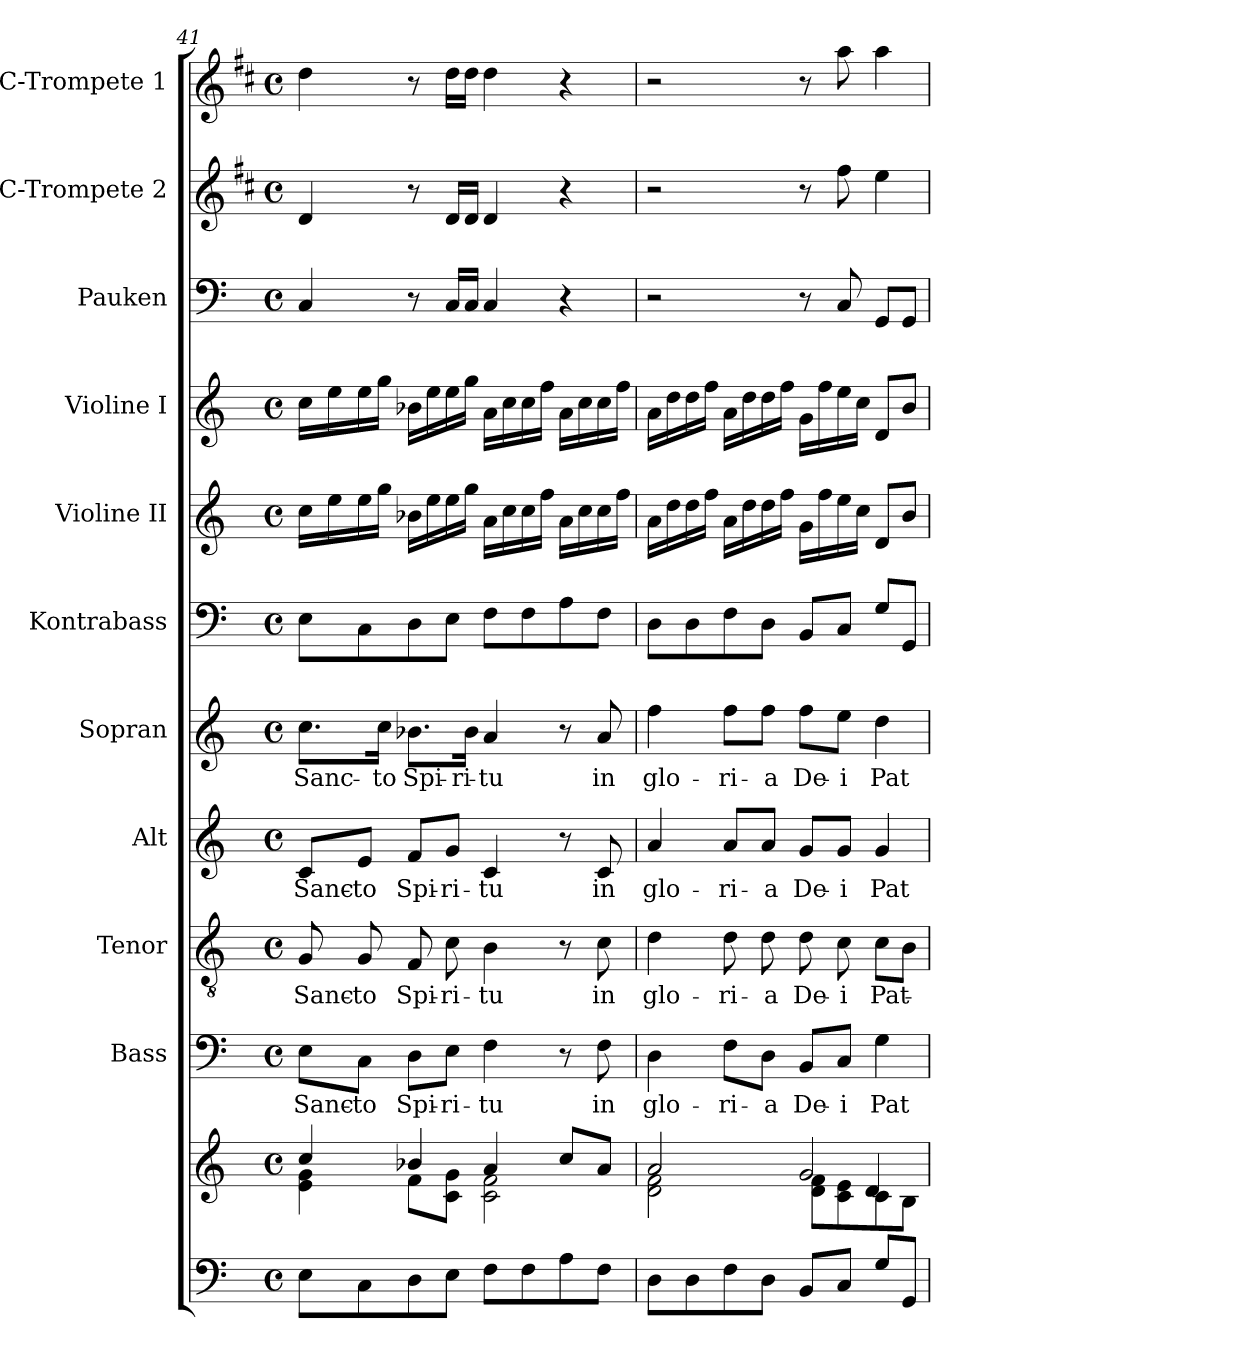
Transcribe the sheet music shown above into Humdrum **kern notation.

**kern	**kern	**kern	**text	**kern	**text	**kern	**text	**kern	**text	**kern	**kern	**kern	**kern	**kern	**kern
*part11	*part11	*part10	*part10	*part9	*part9	*part8	*part8	*part7	*part7	*part6	*part5	*part4	*part3	*part2	*part1
*staff12	*staff11	*staff10	*staff10	*staff9	*staff9	*staff8	*staff8	*staff7	*staff7	*staff6	*staff5	*staff4	*staff3	*staff2	*staff1
*	*	*I"Bass	*	*I"Tenor	*	*I"Alt	*	*I"Sopran	*	*I"Kontrabass	*I"Violine II	*I"Violine I	*I"Pauken	*I"C-Trompete 2	*I"C-Trompete 1
*	*	*I'B.	*	*I'T.	*	*I'A.	*	*I'S.	*	*I'Kb.	*I'Vl. II	*I'Vl. I	*I'Pk.	*I'C Trp. 2	*I'C Trp. 1
*clefF4	*clefG2	*clefF4	*	*clefGv2	*	*clefG2	*	*clefG2	*	*clefF4	*clefG2	*clefG2	*clefF4	*clefG2	*clefG2
*	*	*	*	*	*	*	*	*	*	*ITrd7c12	*	*	*	*ITrd1c2	*ITrd1c2
*k[]	*k[]	*k[]	*	*k[]	*	*k[]	*	*k[]	*	*k[]	*k[]	*k[]	*k[]	*k[]	*k[]
*C:	*C:	*C:	*	*C:	*	*C:	*	*C:	*	*C:	*C:	*C:	*C:	*C:	*C:
*M4/4	*M4/4	*M4/4	*	*M4/4	*	*M4/4	*	*M4/4	*	*M4/4	*M4/4	*M4/4	*M4/4	*M4/4	*M4/4
*met(c)	*met(c)	*met(c)	*	*met(c)	*	*met(c)	*	*met(c)	*	*met(c)	*met(c)	*met(c)	*met(c)	*met(c)	*met(c)
=41	=41	=41	=41	=41	=41	=41	=41	=41	=41	=41	=41	=41	=41	=41	=41
*	*^	*	*	*	*	*	*	*	*	*	*	*	*	*	*
!	!	!	!	!LO:LY:b	!	!LO:LY:b	!	!LO:LY:b	!	!LO:LY:b	!	!	!	!	!	!
8E\L	4cc/	4e\ 4g\	8E\L	Sanc-	8G/	Sanc-	8c/L	Sanc-	8.cc\L	Sanc-	8EE\L	16cc\LL	16cc\LL	4C/	4c/	4cc\
.	.	.	.	.	.	.	.	.	.	.	.	16ee\	16ee\	.	.	.
!	!	!	!	!LO:LY:b	!	!LO:LY:b	!	!LO:LY:b	!	!	!	!	!	!	!	!
8C\	.	.	8C\J	-to	8G/	-to	8e/J	-to	.	.	8CC\	16ee\	16ee\	.	.	.
!	!	!	!	!	!	!	!	!	!	!LO:LY:b	!	!	!	!	!	!
.	.	.	.	.	.	.	.	.	16cc\Jk	-to	.	16gg\JJ	16gg\JJ	.	.	.
!	!	!	!	!LO:LY:b	!	!LO:LY:b	!	!LO:LY:b	!	!LO:LY:b	!	!	!	!	!	!
8D\	4b-X/	8f\L	8D\L	Spi-	8F/	Spi-	8f/L	Spi-	8.b-X\L	Spi-	8DD\	16b-X\LL	16b-X\LL	8r	8r	8r
.	.	.	.	.	.	.	.	.	.	.	.	16ee\	16ee\	.	.	.
!	!	!	!	!LO:LY:b	!	!LO:LY:b	!	!LO:LY:b	!	!	!	!	!	!	!	!
8E\J	.	8c\ 8g\J	8E\J	-ri-	8c\	-ri-	8g/J	-ri-	.	.	8EE\J	16ee\	16ee\	16C/LL	16c/LL	16cc\LL
!	!	!	!	!	!	!	!	!	!	!LO:LY:b	!	!	!	!	!	!
.	.	.	.	.	.	.	.	.	16b-\Jk	-ri-	.	16gg\JJ	16gg\JJ	16C/JJ	16c/JJ	16cc\JJ
!	!	!	!	!LO:LY:b	!	!LO:LY:b	!	!LO:LY:b	!	!LO:LY:b	!	!	!	!	!	!
8F\L	4a/	2c\ 2f\	4F\	-tu	4B\	-tu	4c/	-tu	4a/	-tu	8FF\L	16a\LL	16a\LL	4C/	4c/	4cc\
.	.	.	.	.	.	.	.	.	.	.	.	16cc\	16cc\	.	.	.
8F\	.	.	.	.	.	.	.	.	.	.	8FF\	16cc\	16cc\	.	.	.
.	.	.	.	.	.	.	.	.	.	.	.	16ff\JJ	16ff\JJ	.	.	.
8A\	8cc/L	.	8r	.	8r	.	8r	.	8r	.	8AA\	16a\LL	16a\LL	4r	4r	4r
.	.	.	.	.	.	.	.	.	.	.	.	16cc\	16cc\	.	.	.
!	!	!	!	!LO:LY:b	!	!LO:LY:b	!	!LO:LY:b	!	!LO:LY:b	!	!	!	!	!	!
8F\J	8a/J	.	8F\	in	8c\	in	8c/	in	8a/	in	8FF\J	16cc\	16cc\	.	.	.
.	.	.	.	.	.	.	.	.	.	.	.	16ff\JJ	16ff\JJ	.	.	.
=42	=42	=42	=42	=42	=42	=42	=42	=42	=42	=42	=42	=42	=42	=42	=42	=42
*	*	*^	*	*	*	*	*	*	*	*	*	*	*	*	*	*
!	!	!	!	!	!LO:LY:b	!	!LO:LY:b	!	!LO:LY:b	!	!LO:LY:b	!	!	!	!	!	!
8D\L	2a/	2d\ 2f\	2.ryy	4D\	glo-	4d\	glo-	4a/	glo-	4ff\	glo-	8DD\L	16a\LL	16a\LL	2r	2r	2r
.	.	.	.	.	.	.	.	.	.	.	.	.	16dd\	16dd\	.	.	.
8D\	.	.	.	.	.	.	.	.	.	.	.	8DD\	16dd\	16dd\	.	.	.
.	.	.	.	.	.	.	.	.	.	.	.	.	16ff\JJ	16ff\JJ	.	.	.
!	!	!	!	!	!LO:LY:b	!	!LO:LY:b	!	!LO:LY:b	!	!LO:LY:b	!	!	!	!	!	!
8F\	.	.	.	8F\L	-ri-	8d\	-ri-	8a/L	-ri-	8ff\L	-ri-	8FF\	16a\LL	16a\LL	.	.	.
.	.	.	.	.	.	.	.	.	.	.	.	.	16dd\	16dd\	.	.	.
!	!	!	!	!	!LO:LY:b	!	!LO:LY:b	!	!LO:LY:b	!	!LO:LY:b	!	!	!	!	!	!
8D\J	.	.	.	8D\J	-a	8d\	-a	8a/J	-a	8ff\J	-a	8DD\J	16dd\	16dd\	.	.	.
.	.	.	.	.	.	.	.	.	.	.	.	.	16ff\JJ	16ff\JJ	.	.	.
!	!	!	!	!	!LO:LY:b	!	!LO:LY:b	!	!LO:LY:b	!	!LO:LY:b	!	!	!	!	!	!
8BB/L	2g/	8d\ 8f\L	.	8BB/L	De-	8d\	De-	8g/L	De-	8ff\L	De-	8BBB/L	16g\LL	16g\LL	8r	8r	8r
.	.	.	.	.	.	.	.	.	.	.	.	.	16ff\	16ff\	.	.	.
!	!	!	!	!	!LO:LY:b	!	!LO:LY:b	!	!LO:LY:b	!	!LO:LY:b	!	!	!	!	!	!
8C/J	.	8c\ 8e\	.	8C/J	-i	8c\	-i	8g/J	-i	8ee\J	-i	8CC/J	16ee\	16ee\	8C/	8ee\	8gg\
.	.	.	.	.	.	.	.	.	.	.	.	.	16cc\JJ	16cc\JJ	.	.	.
!	!	!	!	!	!LO:LY:b	!	!LO:LY:b	!	!LO:LY:b	!	!LO:LY:b	!	!	!	!	!	!
8G/L	.	8c\	4d/	4G\	Pat-	8c\L	Pat-	4g/	Pat-	4dd\	Pat-	8GG/L	8d/L	8d/L	8GG/L	4dd\	4gg\
8GG/J	.	8B\J	.	.	.	8B\J	.	.	.	.	.	8GGG/J	8b/J	8b/J	8GG/J	.	.
*	*v	*v	*v	*	*	*	*	*	*	*	*	*	*	*	*	*	*
=	=	=	=	=	=	=	=	=	=	=	=	=	=	=	=
*-	*-	*-	*-	*-	*-	*-	*-	*-	*-	*-	*-	*-	*-	*-	*-
